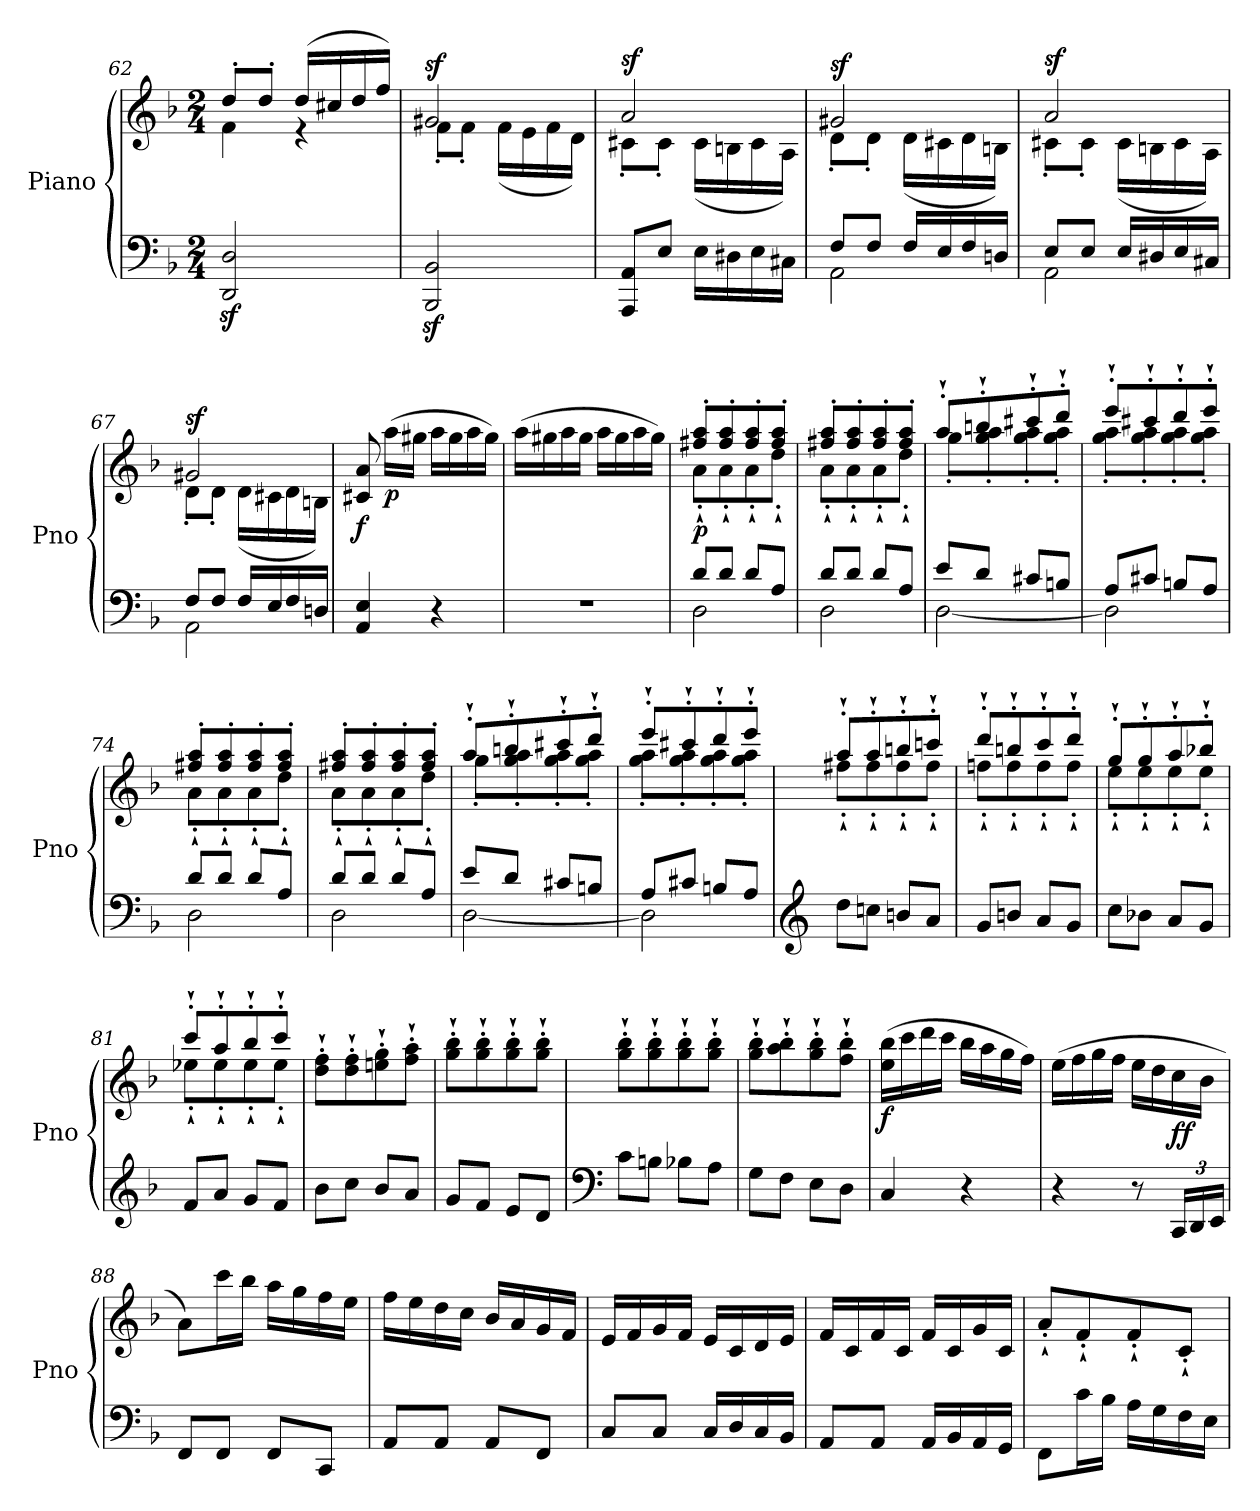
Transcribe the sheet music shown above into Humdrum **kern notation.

**kern	**kern	**dynam
*part1	*part1	*part1
*staff2	*staff1	*staff1/2
*I"Piano	*	*
*I'Pno	*	*
*clefF4	*clefG2	*
*k[b-]	*k[b-]	*
*F:	*F:	*
*M2/4	*M2/4	*
=62	=62	=62
*	*^	*
2DD/z< 2D/z<	8dd'/L	4f\	.
.	8dd'/J	.	.
.	(>16dd/LL	4re	.
.	16cc#X/	.	.
.	16dd/	.	.
.	16ff/JJ)	.	.
!!LO:PB:g=z	!!
=63	=63	=63	=63
!	!	!	!LO:DY:a
2BBB-/z< 2BB-/z<	2g#X/	8f'\L	sf
.	.	8f'\J	.
.	.	(<16f\LL	.
.	.	16e\	.
.	.	16f\	.
.	.	16d\JJ)	.
=64	=64	=64	=64
!	!	!	!LO:DY:a
8AAA/ 8AA/L	2a/	8c#X'\L	sf
8E/J	.	8c#'\J	.
16E\LL	.	(<16c#\LL	.
16D#X\	.	16Bn\	.
16E\	.	16c#\	.
16C#X\JJ	.	16A\JJ)	.
=65	=65	=65	=65
*^	*	*	*
!	!	!	!	!LO:DY:a
8F/L	2AA\	2g#X/	8d'\L	sf
8F/J	.	.	8d'\J	.
16F/LL	.	.	(<16d\LL	.
16E/	.	.	16c#X\	.
16F/	.	.	16d\	.
16Dn/JJ	.	.	16Bn\JJ)	.
=66	=66	=66	=66	=66
!	!	!	!	!LO:DY:a
8E/L	2AA\	2a/	8c#X'\L	sf
8E/J	.	.	8c#'\J	.
16E/LL	.	.	(<16c#\LL	.
16D#X/	.	.	16Bn\	.
16E/	.	.	16c#\	.
16C#X/JJ	.	.	16A\JJ)	.
=67	=67	=67	=67	=67
!	!	!	!	!LO:DY:a
8F/L	2AA\	2g#X/	8d'\L	sf
8F/J	.	.	8d'\J	.
16F/LL	.	.	(<16d\LL	.
16E/	.	.	16c#X\	.
16F/	.	.	16d\	.
16Dn/JJ	.	.	16Bn\JJ)	.
*v	*v	*	*	*
!!LO:LB:g=z
=68	=68	=68	=68
!	!	!	!LO:DY:b
*	*v	*v	*
4AA/ 4E/	8c#X/ 8a/	f
!	!	!LO:DY:b
.	(>16aa\LL	p
.	16gg#X\JJ	.
4r	16aa\LL	.
.	16gg#\	.
.	16aa\	.
.	16gg#\JJ)	.
=69	=69	=69
2r	(>16aa\LL	.
.	16gg#X\	.
.	16aa\	.
.	16gg#\JJ	.
.	16aa\LL	.
.	16gg#\	.
.	16aa\	.
.	16gg#\JJ)	.
=70	=70	=70
*^	*^	*
!	!	!	!	!LO:DY:b
8d/L	2D\	8ff#X/' 8aa/'L	8a'`\L	p
8d/J	.	8ff#/' 8aa/'	8a'`\	.
8d/L	.	8ff#/' 8aa/'	8a'`\	.
8A/J	.	8ff#/' 8aa/'J	8dd'`\J	.
=71	=71	=71	=71	=71
8d/L	2D\	8ff#X/' 8aa/'L	8a'`\L	.
8d/J	.	8ff#/' 8aa/'	8a'`\	.
8d/L	.	8ff#/' 8aa/'	8a'`\	.
8A/J	.	8ff#/' 8aa/'J	8dd'`\J	.
=72	=72	=72	=72	=72
8e/L	[2D\	8aa'`/L	8gg'\L	.
8d/J	.	8bbn'`/	8gg\' 8aa\'	.
8c#X/L	.	8ccc#X'`/	8gg\' 8aa\'	.
8Bn/J	.	8ddd'`/J	8gg\' 8aa\'J	.
!!LO:LB:g=z	!!
=73	=73	=73	=73	=73
8A/L	2D\]	8eee'`/L	8gg\' 8aa\'L	.
8c#X/J	.	8ccc#X'`/	8gg\' 8aa\'	.
8Bn/L	.	8ddd'`/	8gg\' 8aa\'	.
8A/J	.	8eee'`/J	8gg\' 8aa\'J	.
=74	=74	=74	=74	=74
8d/L	2D\	8ff#X/' 8aa/'L	8a'`\L	.
8d/J	.	8ff#/' 8aa/'	8a'`\	.
8d/L	.	8ff#/' 8aa/'	8a'`\	.
8A/J	.	8ff#/' 8aa/'J	8dd'`\J	.
=75	=75	=75	=75	=75
8d/L	2D\	8ff#X/' 8aa/'L	8a'`\L	.
8d/J	.	8ff#/' 8aa/'	8a'`\	.
8d/L	.	8ff#/' 8aa/'	8a'`\	.
8A/J	.	8ff#/' 8aa/'J	8dd'`\J	.
=76	=76	=76	=76	=76
8e/L	[2D\	8aa'`/L	8gg'\L	.
8d/J	.	8bbn'`/	8gg\' 8aa\'	.
8c#X/L	.	8ccc#X'`/	8gg\' 8aa\'	.
8Bn/J	.	8ddd'`/J	8gg\' 8aa\'J	.
=77	=77	=77	=77	=77
8A/L	2D\]	8eee'`/L	8gg\' 8aa\'L	.
8c#X/J	.	8ccc#X'`/	8gg\' 8aa\'	.
8Bn/L	.	8ddd'`/	8gg\' 8aa\'	.
8A/J	.	8eee'`/J	8gg\' 8aa\'J	.
*v	*v	*	*	*
=78	=78	=78	=78
*clefG2	*	*	*
8dd\L	8aa'`/L	8ff#X'`\L	.
8ccn\J	8aa'`/	8ff#'`\	.
8bn/L	8bbn'`/	8ff#'`\	.
8a/J	8cccn'`/J	8ff#'`\J	.
!!LO:LB:g=z	!!
=79	=79	=79	=79
8g/L	8ddd'`/L	8ffn'`\L	.
8bn/J	8bbn'`/	8ff'`\	.
8a/L	8ccc'`/	8ff'`\	.
8g/J	8ddd'`/J	8ff'`\J	.
=80	=80	=80	=80
8cc\L	8gg'`/L	8ee'`\L	.
8b-X\J	8gg'`/	8ee'`\	.
8a/L	8aa'`/	8ee'`\	.
8g/J	8bb-X'`/J	8ee'`\J	.
=81	=81	=81	=81
8f/L	8ccc'`/L	8ee-X'`\L	.
8a/J	8aa'`/	8ee-'`\	.
8g/L	8bb-'`/	8ee-'`\	.
8f/J	8ccc'`/J	8ee-'`\J	.
=82	=82	=82	=82
!	!LO:TX:b:t=cresc.	!	!
*	*v	*v	*
8b-\L	8dd\'` 8ff\'`L	.
8cc\J	8dd\'` 8ff\'`	.
8b-/L	8een\'` 8gg\'`	.
8a/J	8ff\'` 8aa\'`J	.
=83	=83	=83
8g/L	8gg\'` 8bb-\'`L	.
8f/J	8gg\'` 8bb-\'`	.
8e/L	8gg\'` 8bb-\'`	.
8d/J	8gg\'` 8bb-\'`J	.
=84	=84	=84
*clefF4	*	*
8c\L	8gg\'` 8bb-\'`L	.
8Bn\J	8gg\'` 8bb-\'`	.
8B-X\L	8gg\'` 8bb-\'`	.
8A\J	8gg\'` 8bb-\'`J	.
=85	=85	=85
8G\L	8gg\'` 8bb-\'`L	.
8F\J	8aa\'` 8bb-\'`	.
8E\L	8gg\'` 8bb-\'`	.
8D\J	8ff\'` 8bb-\'`J	.
!!LO:LB:g=z
=86	=86	=86
!	!	!LO:DY:b
4C/	(>16ee\ 16bb-\LL	f
.	16ccc\	.
.	16ddd\	.
.	16ccc\JJ	.
4r	16bb-\LL	.
.	16aa\	.
.	16gg\	.
.	16ff\JJ)	.
=87	=87	=87
4r	(>16ee\LL	.
.	16ff\	.
.	16gg\	.
.	16ff\JJ	.
8r	16ee\LL	.
.	16dd\	.
*Xbrackettup	*	*
!	!	!LO:DY:b
24CC/LL	16cc\	ff
24DD/	.	.
.	16b-\JJ	.
24EE/JJ	.	.
=88	=88	=88
8FF/L	8a\L)	.
8FF/J	16ccc\L	.
.	16bb-\JJ	.
8FF/L	16aa\LL	.
.	16gg\	.
8CC/J	16ff\	.
.	16ee\JJ	.
=89	=89	=89
8AA/L	16ff\LL	.
.	16ee\	.
8AA/J	16dd\	.
.	16cc\JJ	.
8AA/L	16b-/LL	.
.	16a/	.
8FF/J	16g/	.
.	16f/JJ	.
=90	=90	=90
8C/L	16e/LL	.
.	16f/	.
8C/J	16g/	.
.	16f/JJ	.
16C/LL	16e/LL	.
16D/	16c/	.
16C/	16d/	.
16BB-/JJ	16e/JJ	.
!!LO:PB:g=z
=91	=91	=91
8AA/L	16f/LL	.
.	16c/	.
8AA/J	16f/	.
.	16c/JJ	.
16AA/LL	16f/LL	.
16BB-/	16c/	.
16AA/	16g/	.
16GG/JJ	16c/JJ	.
=92	=92	=92
8FF\L	8a'`/L	.
16c\L	8f'`/	.
16B-\JJ	.	.
16A\LL	8f'`/	.
16G\	.	.
16F\	8c'`/J	.
16E\JJ	.	.
=	=	=
*-	*-	*-
